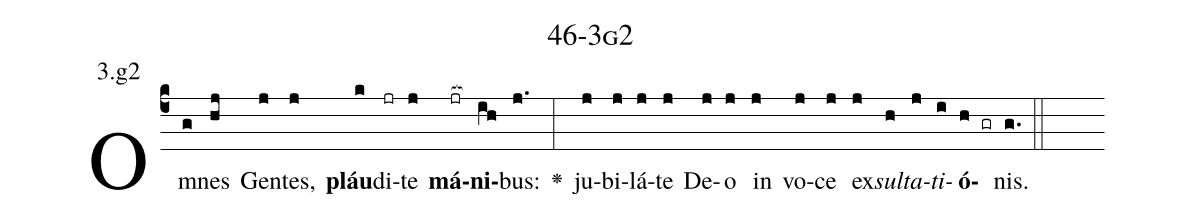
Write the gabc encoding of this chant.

name: 46-3g2;
annotation: 3.g2;
%%
(c4)Om(g)nes(hj) Gen(j)tes,(j) <b>pláu</b>(k)di(jr)te(j) <b>má</b>(jr[ocb:1{])<b>ni</b>(ih[ocb:0}])bus:(j.) <v>\greheightstar</v>(:) ju(j)bi(j)lá(j)te(j) De(j)o(j) in(j) vo(j)ce(j) ex(j)<i>sul</i>(h)<i>ta</i>(j)<i>ti</i>(i)<b>ó</b>(h gr)nis.(g.) (::)


%E(j) u(h) o(j) u(i) a(h) e.(g.) (::)
